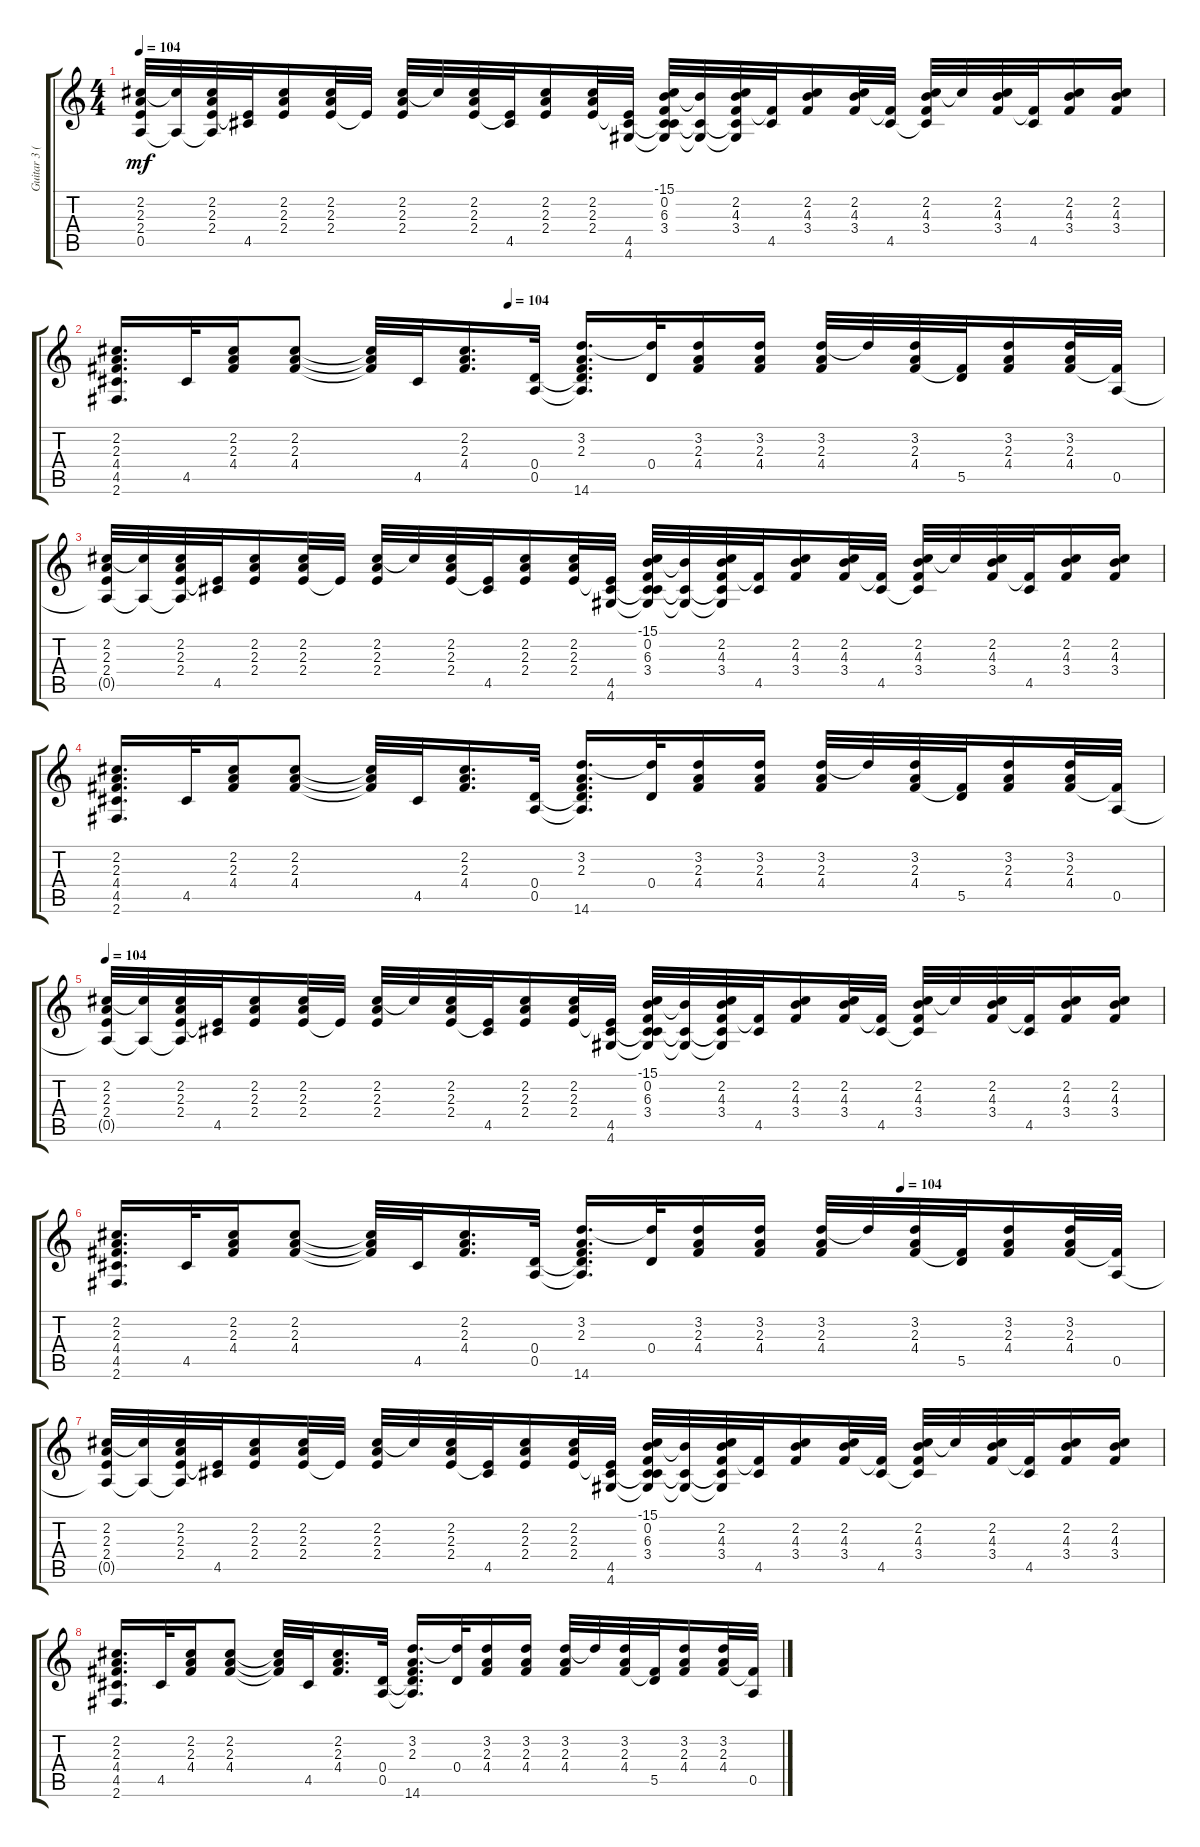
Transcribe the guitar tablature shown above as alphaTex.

\track ("Guitar 3 (Staff 1)" "Guitar 3 (") {instrument electricguitarmuted}
\staff {score tabs}
\tuning (E4 B3 G3 D3 A2 E2) {hide}
\ts (4 4)
\tempo 104
\clef g2
\ks c
(2.2 2.3 2.4 0.5{t}).32{dy mf} (2.2{t} 0.5{t}).32 (2.2 2.3 2.4 0.5{t}).32 (2.4{t} 4.5).32 (2.2 2.3 2.4).16 (2.2 2.3 2.4).32 2.4{t}.32 (2.2 2.3 2.4).32 2.2{t}.32 (2.2 2.3 2.4).32 (2.4{t} 4.5).32 (2.2 2.3 2.4).16 (2.2 2.3 2.4).32 (2.4{t} 4.5 4.6).32 (-15.1 0.2 6.3 3.4 4.5{t} 4.6{t}).32 (0.2{t} 4.5{t} 4.6{t}).32 (2.2 4.3 3.4 4.5{t} 4.6{t}).32 (3.4{t} 4.5).32 (2.2 4.3 3.4).16 (2.2 4.3 3.4).32 (3.4{t} 4.5).32 (2.2 4.3 3.4 4.5{t}).32 2.2{t}.32 (2.2 4.3 3.4).32 (3.4{t} 4.5).32 (2.2 4.3 3.4).16 (2.2 4.3 3.4).16 |
\tempo (104 0.375)
(2.2 2.3 4.4 4.5 2.6).16{d} 4.5.32 (2.2 2.3 4.4).16 (2.2 2.3 4.4).8 (2.2{t} 2.3{t} 4.4{t}).32 4.5.32 (2.2 2.3 4.4).16{d} (0.4 0.5).32 (3.2 2.3 0.4{t} 0.5{t} 14.6).16{d} (3.2{t} 0.4).32 (3.2 2.3 4.4).16 (3.2 2.3 4.4).16 (3.2 2.3 4.4).32 3.2{t}.32 (3.2 2.3 4.4).32 (4.4{t} 5.5).32 (3.2 2.3 4.4).16 (3.2 2.3 4.4).32 (4.4{t} 0.5).32 |
(2.2 2.3 2.4 0.5{t}).32 (2.2{t} 0.5{t}).32 (2.2 2.3 2.4 0.5{t}).32 (2.4{t} 4.5).32 (2.2 2.3 2.4).16 (2.2 2.3 2.4).32 2.4{t}.32 (2.2 2.3 2.4).32 2.2{t}.32 (2.2 2.3 2.4).32 (2.4{t} 4.5).32 (2.2 2.3 2.4).16 (2.2 2.3 2.4).32 (2.4{t} 4.5 4.6).32 (-15.1 0.2 6.3 3.4 4.5{t} 4.6{t}).32 (0.2{t} 4.5{t} 4.6{t}).32 (2.2 4.3 3.4 4.5{t} 4.6{t}).32 (3.4{t} 4.5).32 (2.2 4.3 3.4).16 (2.2 4.3 3.4).32 (3.4{t} 4.5).32 (2.2 4.3 3.4 4.5{t}).32 2.2{t}.32 (2.2 4.3 3.4).32 (3.4{t} 4.5).32 (2.2 4.3 3.4).16 (2.2 4.3 3.4).16 |
(2.2 2.3 4.4 4.5 2.6).16{d} 4.5.32 (2.2 2.3 4.4).16 (2.2 2.3 4.4).8 (2.2{t} 2.3{t} 4.4{t}).32 4.5.32 (2.2 2.3 4.4).16{d} (0.4 0.5).32 (3.2 2.3 0.4{t} 0.5{t} 14.6).16{d} (3.2{t} 0.4).32 (3.2 2.3 4.4).16 (3.2 2.3 4.4).16 (3.2 2.3 4.4).32 3.2{t}.32 (3.2 2.3 4.4).32 (4.4{t} 5.5).32 (3.2 2.3 4.4).16 (3.2 2.3 4.4).32 (4.4{t} 0.5).32 |
\tempo 104
(2.2 2.3 2.4 0.5{t}).32 (2.2{t} 0.5{t}).32 (2.2 2.3 2.4 0.5{t}).32 (2.4{t} 4.5).32 (2.2 2.3 2.4).16 (2.2 2.3 2.4).32 2.4{t}.32 (2.2 2.3 2.4).32 2.2{t}.32 (2.2 2.3 2.4).32 (2.4{t} 4.5).32 (2.2 2.3 2.4).16 (2.2 2.3 2.4).32 (2.4{t} 4.5 4.6).32 (-15.1 0.2 6.3 3.4 4.5{t} 4.6{t}).32 (0.2{t} 4.5{t} 4.6{t}).32 (2.2 4.3 3.4 4.5{t} 4.6{t}).32 (3.4{t} 4.5).32 (2.2 4.3 3.4).16 (2.2 4.3 3.4).32 (3.4{t} 4.5).32 (2.2 4.3 3.4 4.5{t}).32 2.2{t}.32 (2.2 4.3 3.4).32 (3.4{t} 4.5).32 (2.2 4.3 3.4).16 (2.2 4.3 3.4).16 |
\tempo (104 0.75)
(2.2 2.3 4.4 4.5 2.6).16{d} 4.5.32 (2.2 2.3 4.4).16 (2.2 2.3 4.4).8 (2.2{t} 2.3{t} 4.4{t}).32 4.5.32 (2.2 2.3 4.4).16{d} (0.4 0.5).32 (3.2 2.3 0.4{t} 0.5{t} 14.6).16{d} (3.2{t} 0.4).32 (3.2 2.3 4.4).16 (3.2 2.3 4.4).16 (3.2 2.3 4.4).32 3.2{t}.32 (3.2 2.3 4.4).32 (4.4{t} 5.5).32 (3.2 2.3 4.4).16 (3.2 2.3 4.4).32 (4.4{t} 0.5).32 |
(2.2 2.3 2.4 0.5{t}).32 (2.2{t} 0.5{t}).32 (2.2 2.3 2.4 0.5{t}).32 (2.4{t} 4.5).32 (2.2 2.3 2.4).16 (2.2 2.3 2.4).32 2.4{t}.32 (2.2 2.3 2.4).32 2.2{t}.32 (2.2 2.3 2.4).32 (2.4{t} 4.5).32 (2.2 2.3 2.4).16 (2.2 2.3 2.4).32 (2.4{t} 4.5 4.6).32 (-15.1 0.2 6.3 3.4 4.5{t} 4.6{t}).32 (0.2{t} 4.5{t} 4.6{t}).32 (2.2 4.3 3.4 4.5{t} 4.6{t}).32 (3.4{t} 4.5).32 (2.2 4.3 3.4).16 (2.2 4.3 3.4).32 (3.4{t} 4.5).32 (2.2 4.3 3.4 4.5{t}).32 2.2{t}.32 (2.2 4.3 3.4).32 (3.4{t} 4.5).32 (2.2 4.3 3.4).16 (2.2 4.3 3.4).16 |
(2.2 2.3 4.4 4.5 2.6).16{d} 4.5.32 (2.2 2.3 4.4).16 (2.2 2.3 4.4).8 (2.2{t} 2.3{t} 4.4{t}).32 4.5.32 (2.2 2.3 4.4).16{d} (0.4 0.5).32 (3.2 2.3 0.4{t} 0.5{t} 14.6).16{d} (3.2{t} 0.4).32 (3.2 2.3 4.4).16 (3.2 2.3 4.4).16 (3.2 2.3 4.4).32 3.2{t}.32 (3.2 2.3 4.4).32 (4.4{t} 5.5).32 (3.2 2.3 4.4).16 (3.2 2.3 4.4).32 (4.4{t} 0.5).32
